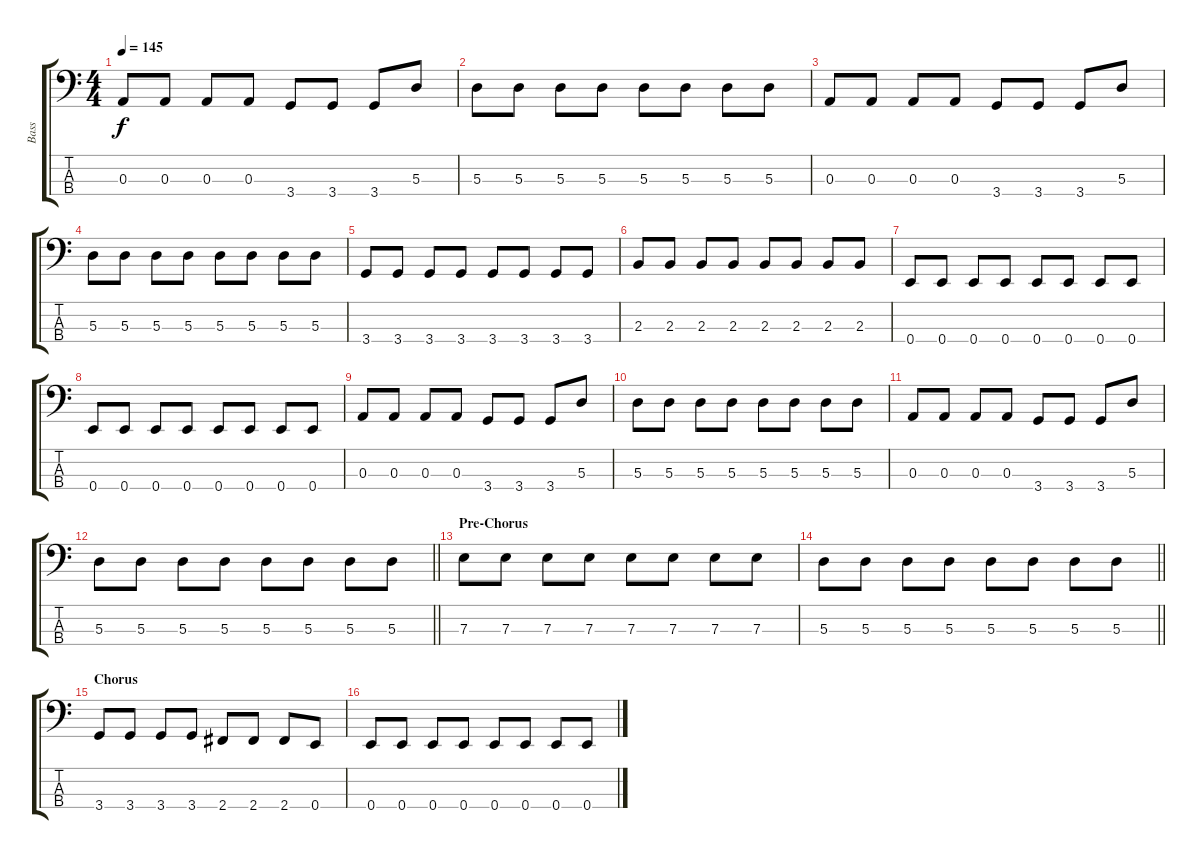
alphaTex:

\track ("Bass" "Bass") {instrument electricbassfinger}
\staff {score tabs}
\tuning (G2 D2 A1 E1) {hide}
\ts (4 4)
\tempo 145
\clef f4
\ks c
0.3.8{dy f} 0.3.8 0.3.8 0.3.8 3.4.8 3.4.8 3.4.8 5.3.8 |
5.3.8 5.3.8 5.3.8 5.3.8 5.3.8 5.3.8 5.3.8 5.3.8 |
0.3.8 0.3.8 0.3.8 0.3.8 3.4.8 3.4.8 3.4.8 5.3.8 |
5.3.8 5.3.8 5.3.8 5.3.8 5.3.8 5.3.8 5.3.8 5.3.8 |
3.4.8 3.4.8 3.4.8 3.4.8 3.4.8 3.4.8 3.4.8 3.4.8 |
2.3.8 2.3.8 2.3.8 2.3.8 2.3.8 2.3.8 2.3.8 2.3.8 |
0.4.8 0.4.8 0.4.8 0.4.8 0.4.8 0.4.8 0.4.8 0.4.8 |
0.4.8 0.4.8 0.4.8 0.4.8 0.4.8 0.4.8 0.4.8 0.4.8 |
0.3.8 0.3.8 0.3.8 0.3.8 3.4.8 3.4.8 3.4.8 5.3.8 |
5.3.8 5.3.8 5.3.8 5.3.8 5.3.8 5.3.8 5.3.8 5.3.8 |
0.3.8 0.3.8 0.3.8 0.3.8 3.4.8 3.4.8 3.4.8 5.3.8 |
\barLineRight lightlight
5.3.8 5.3.8 5.3.8 5.3.8 5.3.8 5.3.8 5.3.8 5.3.8 |
\section ("" "Pre-Chorus")
7.3.8 7.3.8 7.3.8 7.3.8 7.3.8 7.3.8 7.3.8 7.3.8 |
\barLineRight lightlight
5.3.8 5.3.8 5.3.8 5.3.8 5.3.8 5.3.8 5.3.8 5.3.8 |
\section ("" "Chorus")
3.4.8 3.4.8 3.4.8 3.4.8 2.4.8 2.4.8 2.4.8 0.4.8 |
0.4.8 0.4.8 0.4.8 0.4.8 0.4.8 0.4.8 0.4.8 0.4.8
